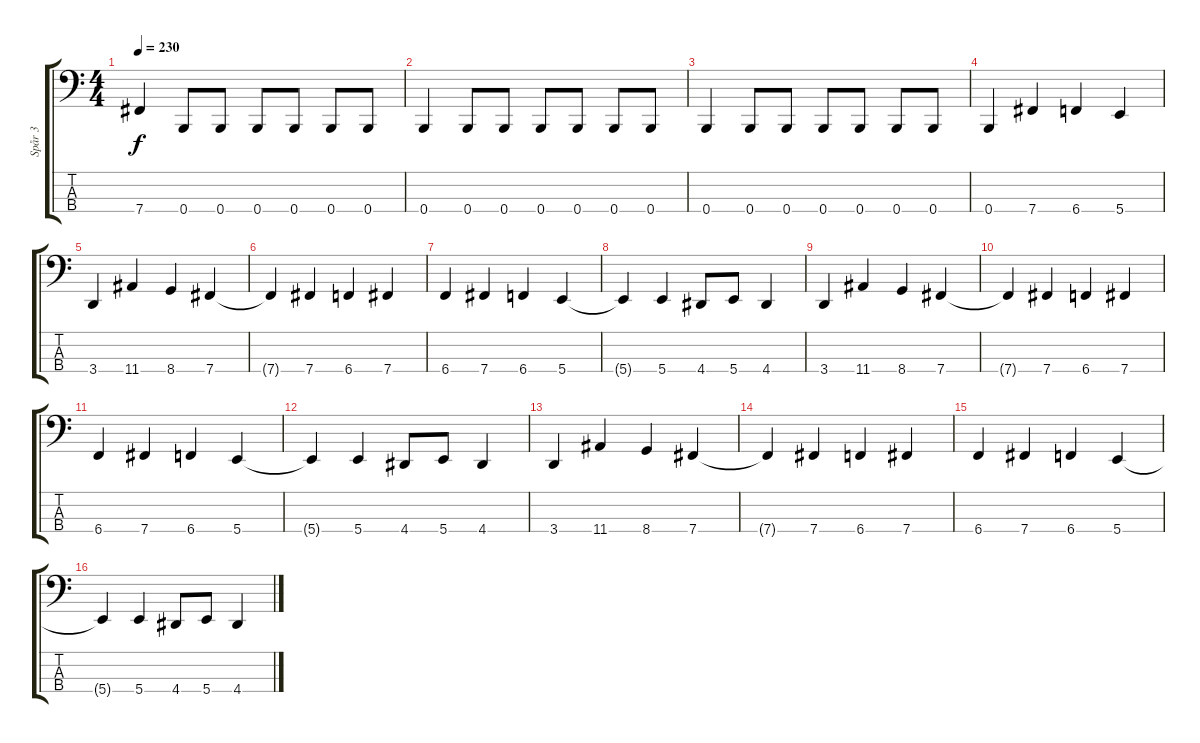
\track ("Spår 3" "Spår 3") {instrument electricbasspick}
\staff {score tabs}
\tuning (D2 A1 E1 B0) {hide}
\ts (4 4)
\tempo 230
\clef f4
\ks c
7.4.4{dy f} 0.4.8 0.4.8 0.4.8 0.4.8 0.4.8 0.4.8 |
0.4.4 0.4.8 0.4.8 0.4.8 0.4.8 0.4.8 0.4.8 |
0.4.4 0.4.8 0.4.8 0.4.8 0.4.8 0.4.8 0.4.8 |
0.4.4 7.4.4 6.4.4 5.4.4 |
3.4.4 11.4.4 8.4.4 7.4.4 |
7.4{t}.4 7.4.4 6.4.4 7.4.4 |
6.4.4 7.4.4 6.4.4 5.4.4 |
5.4{t}.4 5.4.4 4.4.8 5.4.8 4.4.4 |
3.4.4 11.4.4 8.4.4 7.4.4 |
7.4{t}.4 7.4.4 6.4.4 7.4.4 |
6.4.4 7.4.4 6.4.4 5.4.4 |
5.4{t}.4 5.4.4 4.4.8 5.4.8 4.4.4 |
3.4.4 11.4.4 8.4.4 7.4.4 |
7.4{t}.4 7.4.4 6.4.4 7.4.4 |
6.4.4 7.4.4 6.4.4 5.4.4 |
5.4{t}.4 5.4.4 4.4.8 5.4.8 4.4.4
